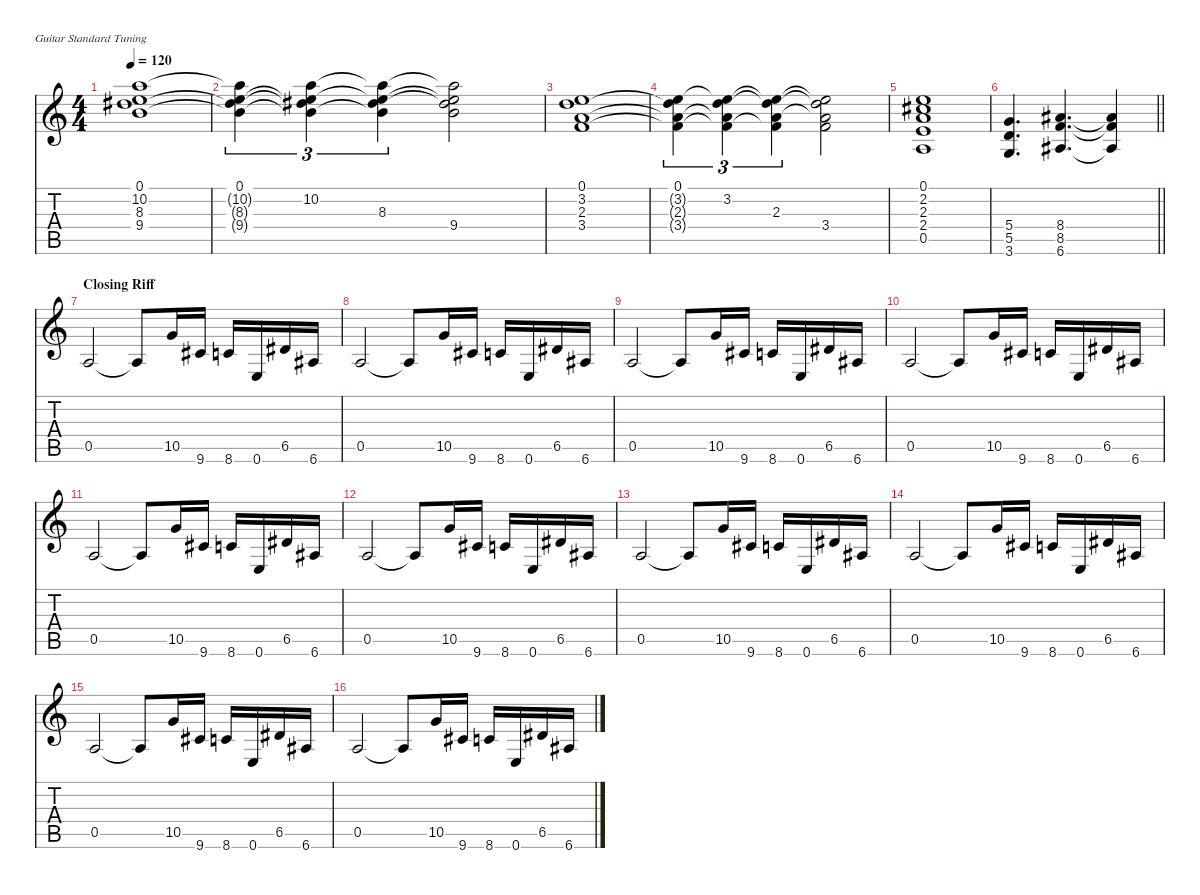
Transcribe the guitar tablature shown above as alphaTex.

\defaultSystemsLayout 4
\hideDynamics
\bracketExtendMode nobrackets
\singleTrackTrackNamePolicy hidden
\multiTrackTrackNamePolicy hidden
\firstSystemTrackNameMode fullname
\firstSystemTrackNameOrientation horizontal
\otherSystemsTrackNameOrientation horizontal
\track ("Fredrik Akesson - Electric Guitar 1" "dist.guit.") {instrument distortionguitar}
\staff {score tabs}
\tuning (E4 B3 G3 D3 A2 E2)
\ts (4 4)
\tempo 120
\clef g2
\ks c
(0.1 10.2 8.3{acc #} 9.4).1{dy mp beam Down} |
(0.1 10.2{t} 8.3{t acc #} 9.4{t}).4{tu (3 2) dy f beam Down} (0.1{t} 10.2 8.3{t acc #} 9.4{t}).4{tu (3 2) beam Down} (0.1{t} 10.2{t} 8.3{acc #} 9.4{t}).4{tu (3 2) beam Down} (0.1{t} 10.2{t} 8.3{t acc #} 9.4).2{beam Down} |
(0.1 3.2 2.3 3.4).1{dy mp beam Down} |
(0.1 3.2{t} 2.3{t} 3.4{t}).4{tu (3 2) dy f beam Down} (0.1{t} 3.2 2.3{t} 3.4{t}).4{tu (3 2) beam Down} (0.1{t} 3.2{t} 2.3 3.4{t}).4{tu (3 2) beam Down} (0.1{t} 3.2{t} 2.3{t} 3.4).2{beam Down} |
(0.1 2.2{acc #} 2.3 2.4 0.5).1{dy mp beam Up} |
\barLineRight lightlight
(5.4 5.5 3.6).4{d dy f beam Up} (8.4{acc #} 8.5 6.6{acc #}).4{d beam Up} (8.4{t acc #} 8.5{t} 6.6{t acc #}).4{beam Up} |
\section ("" "Closing Riff")
0.5.2{beam Up} 0.5{t}.8{beam Up} 10.5.16{beam Up} 9.6{acc #}.16{beam Up} 8.6.16{beam Up} 0.6.16{beam Up} 6.5{acc #}.16{beam Up} 6.6{acc #}.16{beam Up} |
0.5.2{beam Up} 0.5{t}.8{beam Up} 10.5.16{beam Up} 9.6{acc #}.16{beam Up} 8.6.16{beam Up} 0.6.16{beam Up} 6.5{acc #}.16{beam Up} 6.6{acc #}.16{beam Up} |
0.5.2{beam Up} 0.5{t}.8{beam Up} 10.5.16{beam Up} 9.6{acc #}.16{beam Up} 8.6.16{beam Up} 0.6.16{beam Up} 6.5{acc #}.16{beam Up} 6.6{acc #}.16{beam Up} |
0.5.2{beam Up} 0.5{t}.8{beam Up} 10.5.16{beam Up} 9.6{acc #}.16{beam Up} 8.6.16{beam Up} 0.6.16{beam Up} 6.5{acc #}.16{beam Up} 6.6{acc #}.16{beam Up} |
0.5.2{beam Up} 0.5{t}.8{beam Up} 10.5.16{beam Up} 9.6{acc #}.16{beam Up} 8.6.16{beam Up} 0.6.16{beam Up} 6.5{acc #}.16{beam Up} 6.6{acc #}.16{beam Up} |
0.5.2{beam Up} 0.5{t}.8{beam Up} 10.5.16{beam Up} 9.6{acc #}.16{beam Up} 8.6.16{beam Up} 0.6.16{beam Up} 6.5{acc #}.16{beam Up} 6.6{acc #}.16{beam Up} |
0.5.2{beam Up} 0.5{t}.8{beam Up} 10.5.16{beam Up} 9.6{acc #}.16{beam Up} 8.6.16{beam Up} 0.6.16{beam Up} 6.5{acc #}.16{beam Up} 6.6{acc #}.16{beam Up} |
0.5.2{beam Up} 0.5{t}.8{beam Up} 10.5.16{beam Up} 9.6{acc #}.16{beam Up} 8.6.16{beam Up} 0.6.16{beam Up} 6.5{acc #}.16{beam Up} 6.6{acc #}.16{beam Up} |
0.5.2{beam Up} 0.5{t}.8{beam Up} 10.5.16{beam Up} 9.6{acc #}.16{beam Up} 8.6.16{beam Up} 0.6.16{beam Up} 6.5{acc #}.16{beam Up} 6.6{acc #}.16{beam Up} |
0.5.2{beam Up} 0.5{t}.8{beam Up} 10.5.16{beam Up} 9.6{acc #}.16{beam Up} 8.6.16{beam Up} 0.6.16{beam Up} 6.5{acc #}.16{beam Up} 6.6{acc #}.16{beam Up}
